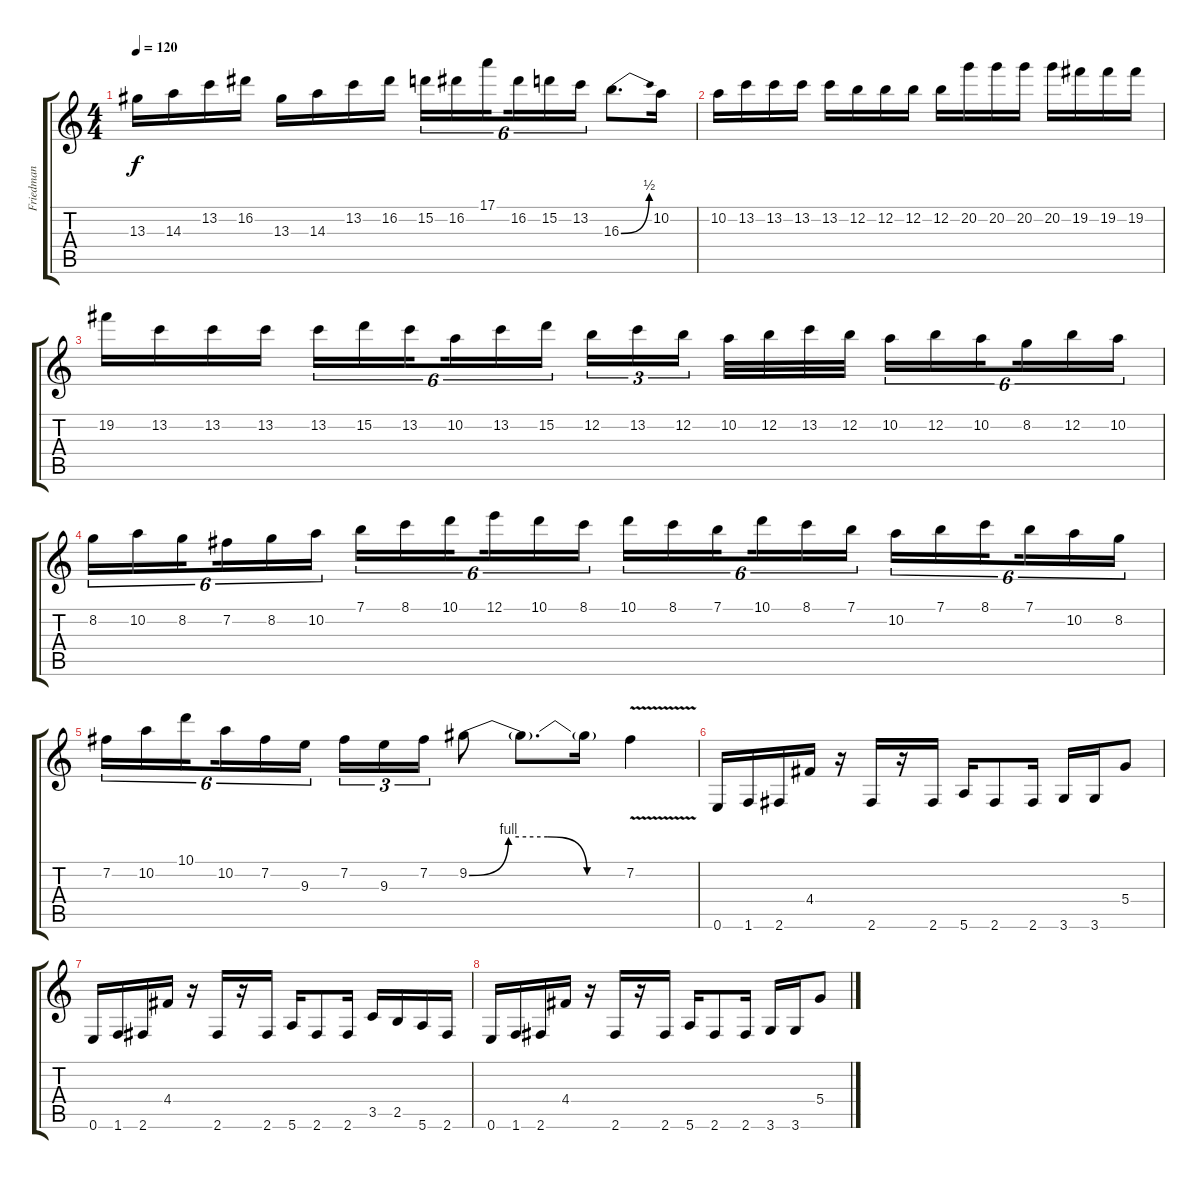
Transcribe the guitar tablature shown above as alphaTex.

\track ("Friedman" "Friedman") {instrument distortionguitar}
\staff {score tabs}
\tuning (E4 B3 G3 D3 A2 E2) {hide}
\ts (4 4)
\tempo 120
\clef g2
\ks c
13.3.16{dy f} 14.3.16 13.2.16 16.2.16 13.3.16 14.3.16 13.2.16 16.2.16 15.2.16{tu (6 4)} 16.2.16{tu (6 4)} 17.1.16{tu (6 4) beam splitsecondary} 16.2.16{tu (6 4)} 15.2.16{tu (6 4)} 13.2.16{tu (6 4)} 16.3{be (bend 0 0 60 2)}.8{d} 10.2.16 |
10.2.16 13.2.16 13.2.16 13.2.16 13.2.16 12.2.16 12.2.16 12.2.16 12.2.16 20.2.16 20.2.16 20.2.16 20.2.16 19.2.16 19.2.16 19.2.16 |
19.2.16 13.2.16 13.2.16 13.2.16 13.2.16{tu (6 4)} 15.2.16{tu (6 4)} 13.2.16{tu (6 4) beam splitsecondary} 10.2.16{tu (6 4)} 13.2.16{tu (6 4)} 15.2.16{tu (6 4)} 12.2.16{tu (3 2)} 13.2.16{tu (3 2)} 12.2.16{tu (3 2) beam splitsecondary} 10.2.32 12.2.32 13.2.32 12.2.32 10.2.16{tu (6 4)} 12.2.16{tu (6 4)} 10.2.16{tu (6 4) beam splitsecondary} 8.2.16{tu (6 4)} 12.2.16{tu (6 4)} 10.2.16{tu (6 4)} |
8.2.16{tu (6 4)} 10.2.16{tu (6 4)} 8.2.16{tu (6 4) beam splitsecondary} 7.2.16{tu (6 4)} 8.2.16{tu (6 4)} 10.2.16{tu (6 4)} 7.1.16{tu (6 4)} 8.1.16{tu (6 4)} 10.1.16{tu (6 4) beam splitsecondary} 12.1.16{tu (6 4)} 10.1.16{tu (6 4)} 8.1.16{tu (6 4)} 10.1.16{tu (6 4)} 8.1.16{tu (6 4)} 7.1.16{tu (6 4) beam splitsecondary} 10.1.16{tu (6 4)} 8.1.16{tu (6 4)} 7.1.16{tu (6 4)} 10.2.16{tu (6 4)} 7.1.16{tu (6 4)} 8.1.16{tu (6 4) beam splitsecondary} 7.1.16{tu (6 4)} 10.2.16{tu (6 4)} 8.2.16{tu (6 4)} |
7.2.16{tu (6 4)} 10.2.16{tu (6 4)} 10.1.16{tu (6 4) beam splitsecondary} 10.2.16{tu (6 4)} 7.2.16{tu (6 4)} 9.3.16{tu (6 4)} 7.2.16{tu (3 2)} 9.3.16{tu (3 2)} 7.2.16{tu (3 2)} 9.2{be (custom 0 0 15 4 30 4 45 0 60 0)}.8 9.2{t}.8{d} 9.2{t}.16 7.2{v}.4 |
0.6.16 1.6.16 2.6.16 4.4.16 r.16 2.6.16 r.16 2.6.16 5.6.16 2.6.8 2.6.16 3.6.16 3.6.16 5.4.8 |
0.6.16 1.6.16 2.6.16 4.4.16 r.16 2.6.16 r.16 2.6.16 5.6.16 2.6.8 2.6.16 3.5.16 2.5.16 5.6.16 2.6.16 |
0.6.16 1.6.16 2.6.16 4.4.16 r.16 2.6.16 r.16 2.6.16 5.6.16 2.6.8 2.6.16 3.6.16 3.6.16 5.4.8
